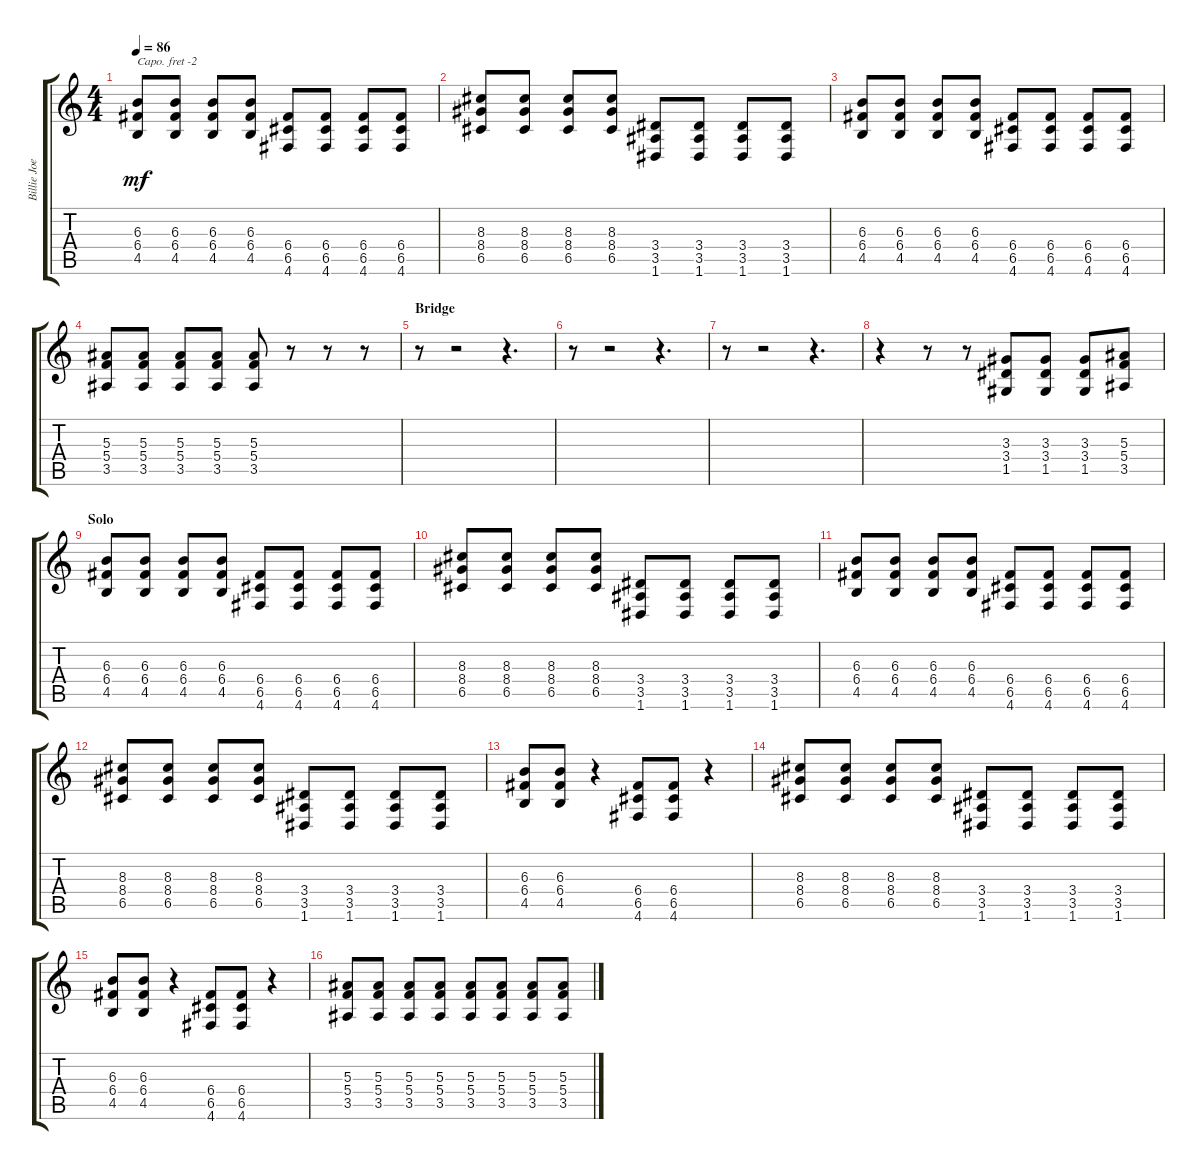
\track ("Billie Joe Armstrong (Heavy Guitar)" "Billie Joe") {instrument distortionguitar}
\staff {score tabs}
\capo -2
\tuning (E4 B3 G3 D3 A2 E2) {hide}
\ts (4 4)
\tempo 86
\clef g2
\ks c
(6.3 6.4 4.5).8{dy mf} (6.3 6.4 4.5).8 (6.3 6.4 4.5).8 (6.3 6.4 4.5).8 (6.4 6.5 4.6).8 (6.4 6.5 4.6).8 (6.4 6.5 4.6).8 (6.4 6.5 4.6).8 |
(8.3 8.4 6.5).8 (8.3 8.4 6.5).8 (8.3 8.4 6.5).8 (8.3 8.4 6.5).8 (3.4 3.5 1.6).8 (3.4 3.5 1.6).8 (3.4 3.5 1.6).8 (3.4 3.5 1.6).8 |
(6.3 6.4 4.5).8 (6.3 6.4 4.5).8 (6.3 6.4 4.5).8 (6.3 6.4 4.5).8 (6.4 6.5 4.6).8 (6.4 6.5 4.6).8 (6.4 6.5 4.6).8 (6.4 6.5 4.6).8 |
(5.3 5.4 3.5).8 (5.3 5.4 3.5).8 (5.3 5.4 3.5).8 (5.3 5.4 3.5).8 (5.3 5.4 3.5).8 r.8 r.8 r.8 |
\section ("" "Bridge")
r.8 r.2 r.4{d} |
r.8 r.2 r.4{d} |
r.8 r.2 r.4{d} |
r.4 r.8 r.8 (3.3 3.4 1.5).8 (3.3 3.4 1.5).8 (3.3 3.4 1.5).8 (5.3 5.4 3.5).8 |
\section ("" "Solo")
(6.3 6.4 4.5).8 (6.3 6.4 4.5).8 (6.3 6.4 4.5).8 (6.3 6.4 4.5).8 (6.4 6.5 4.6).8 (6.4 6.5 4.6).8 (6.4 6.5 4.6).8 (6.4 6.5 4.6).8 |
(8.3 8.4 6.5).8 (8.3 8.4 6.5).8 (8.3 8.4 6.5).8 (8.3 8.4 6.5).8 (3.4 3.5 1.6).8 (3.4 3.5 1.6).8 (3.4 3.5 1.6).8 (3.4 3.5 1.6).8 |
(6.3 6.4 4.5).8 (6.3 6.4 4.5).8 (6.3 6.4 4.5).8 (6.3 6.4 4.5).8 (6.4 6.5 4.6).8 (6.4 6.5 4.6).8 (6.4 6.5 4.6).8 (6.4 6.5 4.6).8 |
(8.3 8.4 6.5).8 (8.3 8.4 6.5).8 (8.3 8.4 6.5).8 (8.3 8.4 6.5).8 (3.4 3.5 1.6).8 (3.4 3.5 1.6).8 (3.4 3.5 1.6).8 (3.4 3.5 1.6).8 |
(6.3 6.4 4.5).8 (6.3 6.4 4.5).8 r.4 (6.4 6.5 4.6).8 (6.4 6.5 4.6).8 r.4 |
(8.3 8.4 6.5).8 (8.3 8.4 6.5).8 (8.3 8.4 6.5).8 (8.3 8.4 6.5).8 (3.4 3.5 1.6).8 (3.4 3.5 1.6).8 (3.4 3.5 1.6).8 (3.4 3.5 1.6).8 |
(6.3 6.4 4.5).8 (6.3 6.4 4.5).8 r.4 (6.4 6.5 4.6).8 (6.4 6.5 4.6).8 r.4 |
(5.3 5.4 3.5).8 (5.3 5.4 3.5).8 (5.3 5.4 3.5).8 (5.3 5.4 3.5).8 (5.3 5.4 3.5).8 (5.3 5.4 3.5).8 (5.3 5.4 3.5).8 (5.3 5.4 3.5).8
